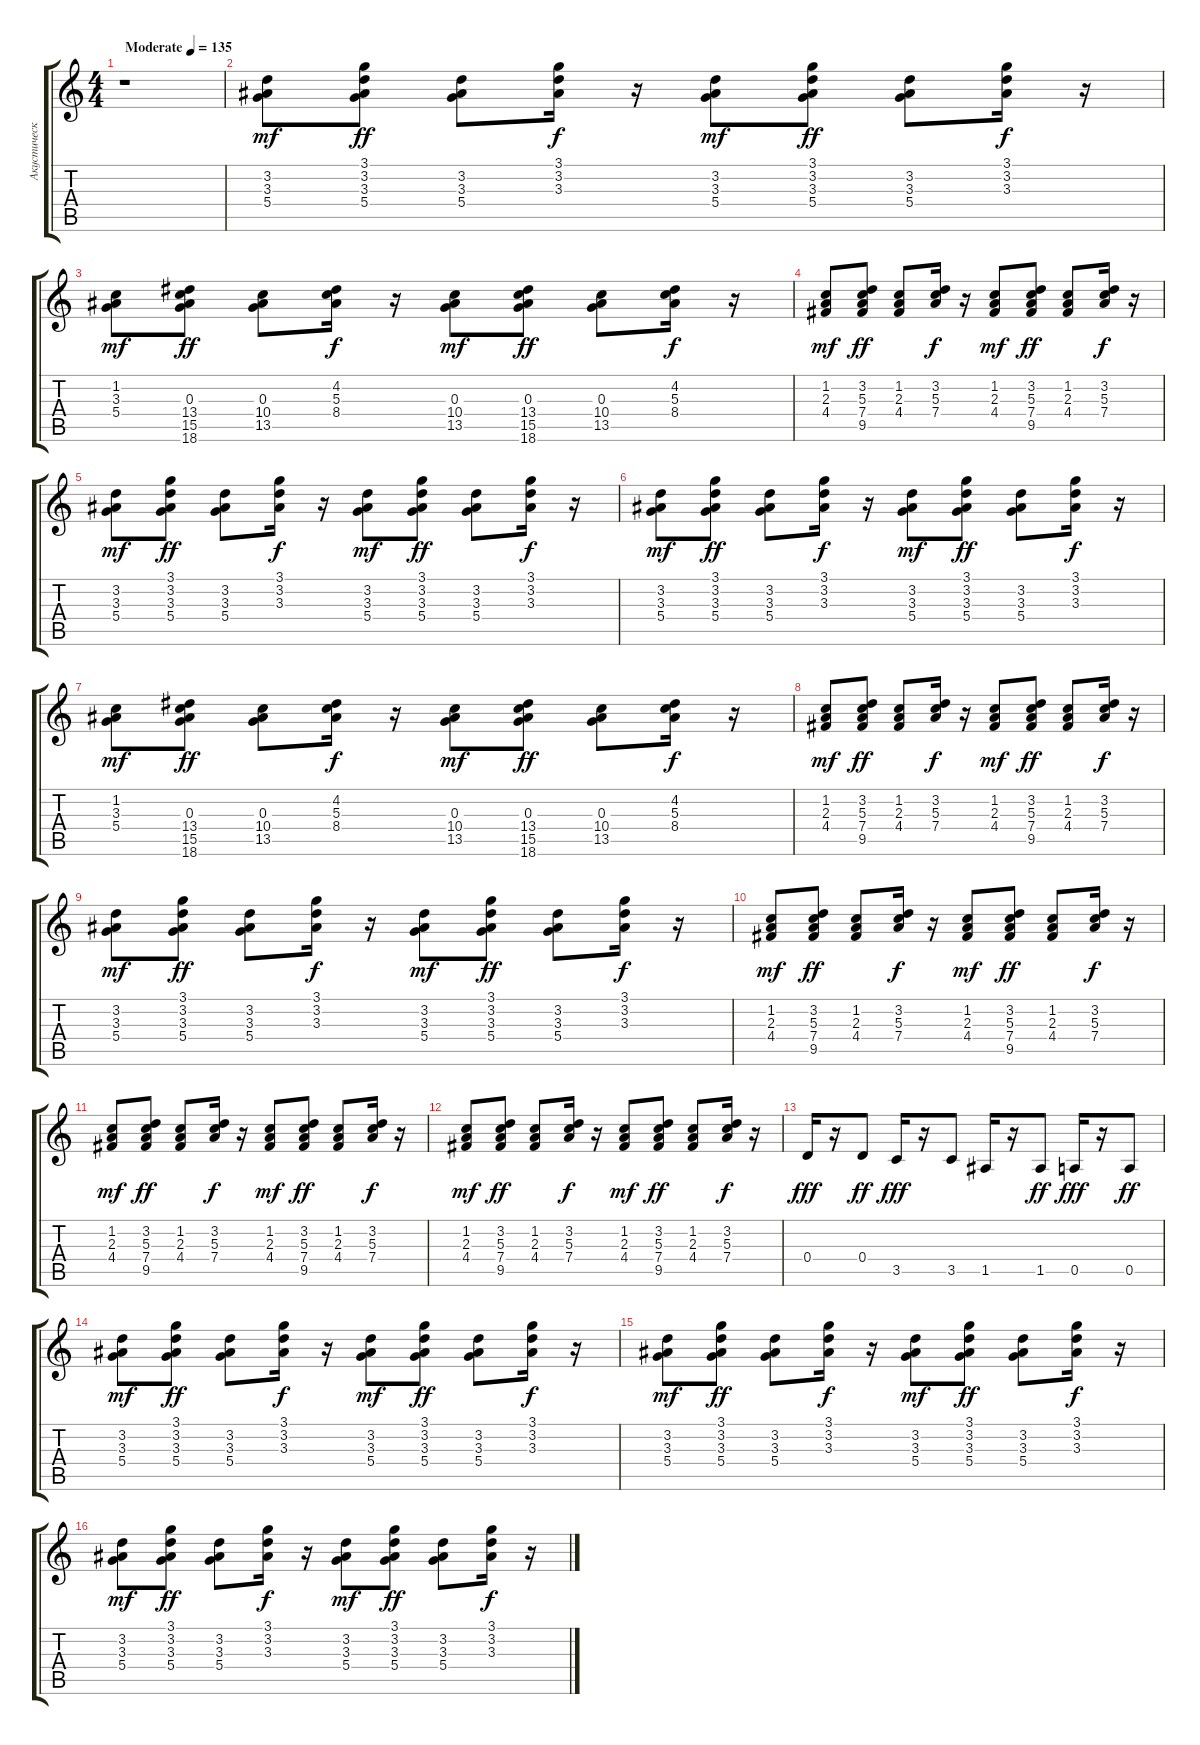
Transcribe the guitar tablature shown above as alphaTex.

\track ("Акустическая гитара" "Акустическ") {instrument acousticguitarsteel}
\staff {score tabs}
\tuning (E4 B3 G3 D3 A2 E2) {hide}
\ts (4 4)
\tempo (135 "Moderate")
\clef g2
\ks c
r.1{dy mf instrument acousticguitarsteel} |
(3.2 3.3 5.4).8 (3.1 3.2 3.3 5.4).8{dy ff} (3.2 3.3 5.4).8 (3.1 3.2 3.3).16{dy f} r.16 (3.2 3.3 5.4).8{dy mf} (3.1 3.2 3.3 5.4).8{dy ff} (3.2 3.3 5.4).8 (3.1 3.2 3.3).16{dy f} r.16 |
(1.2 3.3 5.4).8{dy mf} (0.3 13.4 15.5 18.6).8{dy ff} (0.3 10.4 13.5).8 (4.2 5.3 8.4).16{dy f} r.16 (0.3 10.4 13.5).8{dy mf} (0.3 13.4 15.5 18.6).8{dy ff} (0.3 10.4 13.5).8 (4.2 5.3 8.4).16{dy f} r.16 |
(1.2 2.3 4.4).8{dy mf} (3.2 5.3 7.4 9.5).8{dy ff} (1.2 2.3 4.4).8 (3.2 5.3 7.4).16{dy f} r.16 (1.2 2.3 4.4).8{dy mf} (3.2 5.3 7.4 9.5).8{dy ff} (1.2 2.3 4.4).8 (3.2 5.3 7.4).16{dy f} r.16 |
(3.2 3.3 5.4).8{dy mf} (3.1 3.2 3.3 5.4).8{dy ff} (3.2 3.3 5.4).8 (3.1 3.2 3.3).16{dy f} r.16 (3.2 3.3 5.4).8{dy mf} (3.1 3.2 3.3 5.4).8{dy ff} (3.2 3.3 5.4).8 (3.1 3.2 3.3).16{dy f} r.16 |
(3.2 3.3 5.4).8{dy mf} (3.1 3.2 3.3 5.4).8{dy ff} (3.2 3.3 5.4).8 (3.1 3.2 3.3).16{dy f} r.16 (3.2 3.3 5.4).8{dy mf} (3.1 3.2 3.3 5.4).8{dy ff} (3.2 3.3 5.4).8 (3.1 3.2 3.3).16{dy f} r.16 |
(1.2 3.3 5.4).8{dy mf} (0.3 13.4 15.5 18.6).8{dy ff} (0.3 10.4 13.5).8 (4.2 5.3 8.4).16{dy f} r.16 (0.3 10.4 13.5).8{dy mf} (0.3 13.4 15.5 18.6).8{dy ff} (0.3 10.4 13.5).8 (4.2 5.3 8.4).16{dy f} r.16 |
(1.2 2.3 4.4).8{dy mf} (3.2 5.3 7.4 9.5).8{dy ff} (1.2 2.3 4.4).8 (3.2 5.3 7.4).16{dy f} r.16 (1.2 2.3 4.4).8{dy mf} (3.2 5.3 7.4 9.5).8{dy ff} (1.2 2.3 4.4).8 (3.2 5.3 7.4).16{dy f} r.16 |
(3.2 3.3 5.4).8{dy mf} (3.1 3.2 3.3 5.4).8{dy ff} (3.2 3.3 5.4).8 (3.1 3.2 3.3).16{dy f} r.16 (3.2 3.3 5.4).8{dy mf} (3.1 3.2 3.3 5.4).8{dy ff} (3.2 3.3 5.4).8 (3.1 3.2 3.3).16{dy f} r.16 |
(1.2 2.3 4.4).8{dy mf} (3.2 5.3 7.4 9.5).8{dy ff} (1.2 2.3 4.4).8 (3.2 5.3 7.4).16{dy f} r.16 (1.2 2.3 4.4).8{dy mf} (3.2 5.3 7.4 9.5).8{dy ff} (1.2 2.3 4.4).8 (3.2 5.3 7.4).16{dy f} r.16 |
(1.2 2.3 4.4).8{dy mf} (3.2 5.3 7.4 9.5).8{dy ff} (1.2 2.3 4.4).8 (3.2 5.3 7.4).16{dy f} r.16 (1.2 2.3 4.4).8{dy mf} (3.2 5.3 7.4 9.5).8{dy ff} (1.2 2.3 4.4).8 (3.2 5.3 7.4).16{dy f} r.16 |
(1.2 2.3 4.4).8{dy mf} (3.2 5.3 7.4 9.5).8{dy ff} (1.2 2.3 4.4).8 (3.2 5.3 7.4).16{dy f} r.16 (1.2 2.3 4.4).8{dy mf} (3.2 5.3 7.4 9.5).8{dy ff} (1.2 2.3 4.4).8 (3.2 5.3 7.4).16{dy f} r.16 |
0.4.16{dy fff} r.16 0.4.8{dy ff} 3.5.16{dy fff} r.16 3.5.8 1.5.16 r.16 1.5.8{dy ff} 0.5.16{dy fff} r.16 0.5.8{dy ff} |
(3.2 3.3 5.4).8{dy mf} (3.1 3.2 3.3 5.4).8{dy ff} (3.2 3.3 5.4).8 (3.1 3.2 3.3).16{dy f} r.16 (3.2 3.3 5.4).8{dy mf} (3.1 3.2 3.3 5.4).8{dy ff} (3.2 3.3 5.4).8 (3.1 3.2 3.3).16{dy f} r.16 |
(3.2 3.3 5.4).8{dy mf} (3.1 3.2 3.3 5.4).8{dy ff} (3.2 3.3 5.4).8 (3.1 3.2 3.3).16{dy f} r.16 (3.2 3.3 5.4).8{dy mf} (3.1 3.2 3.3 5.4).8{dy ff} (3.2 3.3 5.4).8 (3.1 3.2 3.3).16{dy f} r.16 |
(3.2 3.3 5.4).8{dy mf} (3.1 3.2 3.3 5.4).8{dy ff} (3.2 3.3 5.4).8 (3.1 3.2 3.3).16{dy f} r.16 (3.2 3.3 5.4).8{dy mf} (3.1 3.2 3.3 5.4).8{dy ff} (3.2 3.3 5.4).8 (3.1 3.2 3.3).16{dy f} r.16
